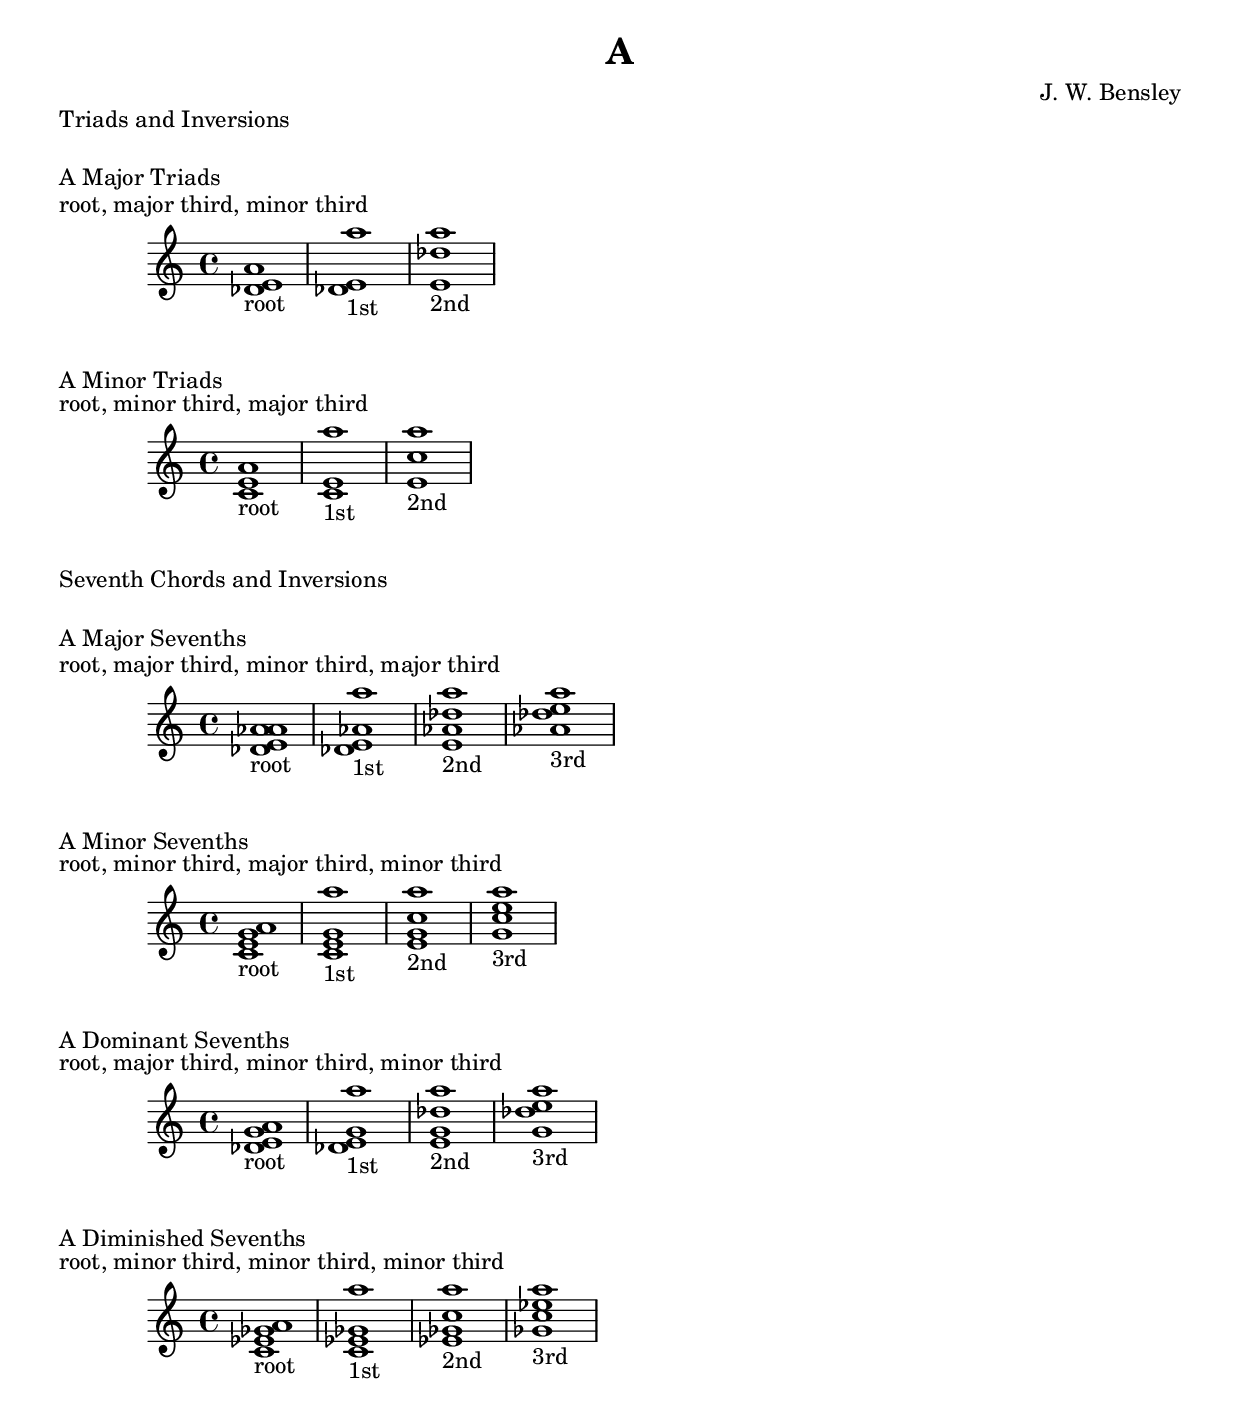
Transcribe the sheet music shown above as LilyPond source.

\version "2.18.2"
\language "english"

\header {
  title = "A"
  composer = "J. W. Bensley"
}

\markup { "Triads and Inversions" }
\markup { \vspace #1 }

\markup { "A Major Triads" }
\markup { "root, major third, minor third" }
\score {
  \new PianoStaff {
    \clef "treble"
    <a' dflat' e'>1-"root"
    <dflat' e' a''>1-"1st"
    <e' a'' dflat''>1-"2nd"
  }
}

\markup { "A Minor Triads" }
\markup { "root, minor third, major third" }
\score {
  \new PianoStaff {
    \clef "treble"
    <a' c' e'>1-"root"
    <c' e' a''>1-"1st"
    <e' a'' c''>1-"2nd"
  }
}\markup { "Seventh Chords and Inversions" }
\markup { \vspace #1 }

\markup { "A Major Sevenths" }
\markup { "root, major third, minor third, major third" }
\score {
  \new PianoStaff {
    \clef "treble"
    <a' dflat' e' aflat'>1-"root"
    <dflat' e' aflat' a'' >1-"1st"
    <e' aflat' a'' dflat''>1-"2nd"
    <aflat' a'' dflat'' e''>1-"3rd"
  }
}

\markup { "A Minor Sevenths" }
\markup { "root, minor third, major third, minor third" }
\score {
  \new PianoStaff {
    \clef "treble"
    <a' c' e' g'>1-"root"
    <c' e' g' a'' >1-"1st"
    <e' g' a'' c''>1-"2nd"
    <g' a'' c'' e''>1-"3rd"
  }
}

\markup { "A Dominant Sevenths" }
\markup { "root, major third, minor third, minor third" }
\score {
  \new PianoStaff {
    \clef "treble"
    <a' dflat' e' g'>1-"root"
    <dflat' e' g' a'' >1-"1st"
    <e' g' a'' dflat''>1-"2nd"
    <g' a'' dflat'' e''>1-"3rd"
  }
}

\markup { "A Diminished Sevenths" }
\markup { "root, minor third, minor third, minor third" }
\score {
  \new PianoStaff {
    \clef "treble"
    <a' c' eflat' gflat'>1-"root"
    <c' eflat' gflat' a'' >1-"1st"
    <eflat' gflat' a'' c''>1-"2nd"
    <gflat' a'' c'' eflat''>1-"3rd"
  }
}